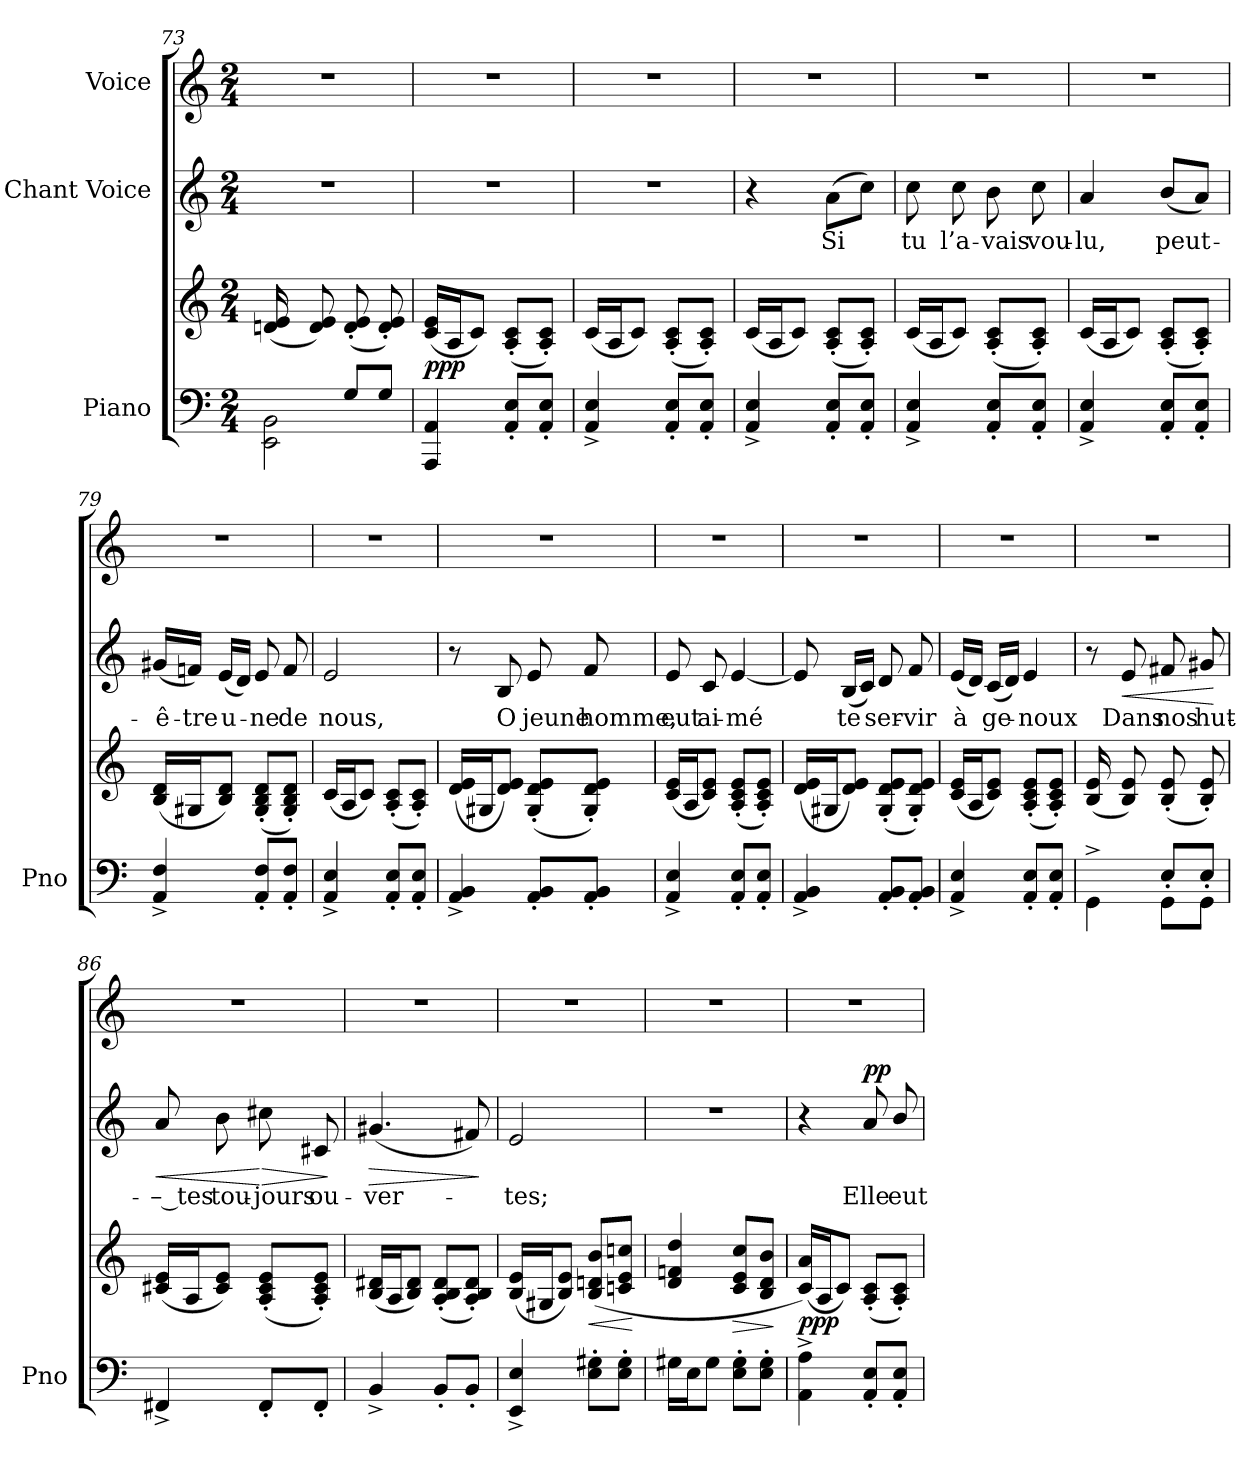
**kern	**kern	**dynam	**kern	**text	**dynam	**kern
*part3	*part3	*part3	*part2	*part2	*part2	*part1
*staff4	*staff3	*staff3/4	*staff2	*staff2	*staff2	*staff1
*I"Piano	*	*	*I"Chant Voice	*	*	*I"Voice
*I'Pno	*	*	*	*	*	*
*clefF4	*clefG2	*	*clefG2	*	*	*clefG2
*k[]	*k[]	*	*k[]	*	*	*k[]
*M2/4	*M2/4	*	*M2/4	*	*	*M2/4
=73	=73	=73	=73	=73	=73	=73
*^	*	*	*	*	*	*
*	*^	*	*	*	*	*	*
16ryy	4ryy	2EE\ 2BB\	(16dn/ 16e/LL	.	2r	.	.	2r
16G#X/J	.	.	16ryy	.	.	.	.	.
4.ryy	.	.	8d/ 8e/J)	.	.	.	.	.
.	8G#/L	.	(>8d/'> 8e/'>L	.	.	.	.	.
.	8G#/J	.	8d/'> 8e/'>J)	.	.	.	.	.
*	*v	*v	*	*	*	*	*	*
=74	=74	=74	=74	=74	=74	=74	=74
!	!	!	!LO:DY:b	!	!	!	!
*v	*v	*	*	*	*	*	*
4AAA/ 4AA/	(>16c/ 16e/LL	ppp	2r	.	.	2r
.	16A/J	.	.	.	.	.
.	8c/J)	.	.	.	.	.
8AA/' 8E/'L	(>8A/'> 8c/'>L	.	.	.	.	.
8AA/' 8E/'J	8A/'> 8c/'>J)	.	.	.	.	.
=75	=75	=75	=75	=75	=75	=75
4AA/^ 4E/^	(>16c/LL	.	2r	.	.	2r
.	16A/J	.	.	.	.	.
.	8c/J)	.	.	.	.	.
8AA/' 8E/'L	(>8A/'> 8c/'>L	.	.	.	.	.
8AA/' 8E/'J	8A/'> 8c/'>J)	.	.	.	.	.
=76	=76	=76	=76	=76	=76	=76
4AA/^ 4E/^	(>16c/LL	.	4r	.	.	2r
.	16A/J	.	.	.	.	.
.	8c/J)	.	.	.	.	.
!	!	!	!	!	!LO:DY:a	!
!	!	!	!	!	!LO:DY:n=1:a	!
8AA/' 8E/'L	(>8A/'> 8c/'>L	.	(8a\L	Si	pp other-dynamics	.
8AA/' 8E/'J	8A/'> 8c/'>J)	.	8cc\J)	.	.	.
=77	=77	=77	=77	=77	=77	=77
4AA/^ 4E/^	(>16c/LL	.	8cc\	tu	.	2r
.	16A/J	.	.	.	.	.
.	8c/J)	.	8cc\	l’a-	.	.
8AA/' 8E/'L	(>8A/'> 8c/'>L	.	8b\	-vais	.	.
8AA/' 8E/'J	8A/'> 8c/'>J)	.	8cc\	vou-	.	.
=78	=78	=78	=78	=78	=78	=78
4AA/^ 4E/^	(>16c/LL	.	4a/	-lu,	.	2r
.	16A/J	.	.	.	.	.
.	8c/J)	.	.	.	.	.
8AA/' 8E/'L	(>8A/'> 8c/'>L	.	(8b/L	peut-	.	.
8AA/' 8E/'J	8A/'> 8c/'>J)	.	8a/J)	.	.	.
=79	=79	=79	=79	=79	=79	=79
4AA/^ 4F/^	(>16B/ 16d/LL	.	(16g#X/LL	-ê-	.	2r
.	16G#X/J	.	16fn/JJ)	-tre	.	.
.	8B/ 8d/J)	.	(16e/LL	-u-	.	.
.	.	.	16d/JJ)	.	.	.
8AA/' 8F/'L	(>8G#/'> 8B/'> 8d/'>L	.	8e/	-ne	.	.
8AA/' 8F/'J	8G#/'> 8B/'> 8d/'>J)	.	8f/	de	.	.
=80	=80	=80	=80	=80	=80	=80
4AA/^ 4E/^	(>16c/LL	.	2e/	nous,	.	2r
.	16A/J	.	.	.	.	.
.	8c/J)	.	.	.	.	.
8AA/' 8E/'L	(>8A/'> 8c/'>L	.	.	.	.	.
8AA/' 8E/'J	8A/'> 8c/'>J)	.	.	.	.	.
=81	=81	=81	=81	=81	=81	=81
4AA/^ 4BB/^	(>16d/ 16e/LL	.	8r	.	.	2r
.	16G#X/J	.	.	.	.	.
.	8d/ 8e/J)	.	8B/	O	.	.
8AA/' 8BB/'L	(>8G#/'> 8d/'> 8e/'>L	.	8e/	jeune	.	.
8AA/' 8BB/'J	8G#/'> 8d/'> 8e/'>J)	.	8f/	homme,	.	.
=82	=82	=82	=82	=82	=82	=82
4AA/^ 4E/^	(>16c/ 16e/LL	.	8e/	eut	.	2r
.	16A/J	.	.	.	.	.
.	8c/ 8e/J)	.	8c/	ai-	.	.
8AA/' 8E/'L	(>8A/'> 8c/'> 8e/'>L	.	[4e/	-mé	.	.
8AA/' 8E/'J	8A/'> 8c/'> 8e/'>J)	.	.	.	.	.
=83	=83	=83	=83	=83	=83	=83
4AA/^ 4BB/^	(>16d/ 16e/LL	.	8e/]	.	.	2r
.	16G#X/J	.	.	.	.	.
.	8d/ 8e/J)	.	(16B/LL	te	.	.
.	.	.	16c/JJ)	.	.	.
8AA/' 8BB/'L	(>8G#/'> 8d/'> 8e/'>L	.	8d/	ser-	.	.
8AA/' 8BB/'J	8G#/'> 8d/'> 8e/'>J)	.	8f/	-vir	.	.
=84	=84	=84	=84	=84	=84	=84
4AA/^ 4E/^	(>16c/ 16e/LL	.	(16e/LL	à	.	2r
.	16A/J	.	16d/JJ)	.	.	.
.	8c/ 8e/J)	.	(16c/LL	ge-	.	.
.	.	.	16d/JJ)	.	.	.
8AA/' 8E/'L	(>8A/'> 8c/'> 8e/'>L	.	4e/	-noux	.	.
8AA/' 8E/'J	8A/'> 8c/'> 8e/'>J)	.	.	.	.	.
=85	=85	=85	=85	=85	=85	=85
*^	*	*	*	*	*	*
*	*^	*	*	*	*	*	*
16ryy	4ryy	4GG^<\	(16B/ 16e/LL	.	8r	.	.	2r
16E/J	.	.	16ryy	.	.	.	.	.
!	!	!	!	!	!	!	!LO:HP:b	!
4.ryy	.	.	8B/ 8e/J)	.	8e/	Dans	<	.
.	8E/L	8GG'<\L	(>8B/'> 8e/'>L	.	8f#X/	nos	.	.
.	8E/J	8GG'<\J	8B/'> 8e/'>J)	.	8g#X/	hut-	.	.
*v	*v	*v	*	*	*	*	*	*
.	.	.	.	.	[	.
=86	=86	=86	=86	=86	=86	=86
!	!	!	!	!	!LO:HP:b	!
4FF#X^/	(>16c#X/ 16e/LL	.	8a/	-– tes	<	2r
.	16A/J	.	.	.	.	.
.	8c#/ 8e/J)	.	8b\	tou-	.	.
!	!	!	!	!	!LO:HP:n=1:b	!
8FF#'/L	(>8A/'> 8c#/'> 8e/'>L	.	8cc#X\	-jours	[ >	.
8FF#'/J	8A/'> 8c#/'> 8e/'>J)	.	8c#X/	ou-	.	.
.	.	.	.	.	]	.
=87	=87	=87	=87	=87	=87	=87
!	!	!	!	!	!LO:HP:b	!
4BB^/	(>16B/ 16d#X/LL	.	(4.g#X/	-ver-	>	2r
.	16A/J	.	.	.	.	.
.	8B/ 8d#/J)	.	.	.	.	.
8BB'/L	(>8A/'> 8B/'> 8d#/'>L	.	.	.	.	.
8BB'/J	8A/'> 8B/'> 8d#/'>J)	.	8f#X/)	.	.	.
.	.	.	.	.	]	.
=88	=88	=88	=88	=88	=88	=88
4EE/^ 4E/^	(>16B/ 16e/LL	.	2e/	-tes;	.	2r
.	16G#X/J	.	.	.	.	.
.	8B/ 8e/J)	.	.	.	.	.
!	!	!LO:HP:b	!	!	!	!
8E\' 8G#X\'L	(8B/ 8dn/ 8b/L	<	.	.	.	.
8E\' 8G#\'J	8cn/ 8e/ 8ccn/J	.	.	.	.	.
.	.	[	.	.	.	.
=89	=89	=89	=89	=89	=89	=89
16G#X\LL	4d/ 4fn/ 4dd/	.	2r	.	.	2r
16E\J	.	.	.	.	.	.
8G#\J	.	.	.	.	.	.
!	!	!LO:HP:b	!	!	!	!
8E\' 8G#\'L	8c/ 8e/ 8cc/L	>	.	.	.	.
8E\' 8G#\'J	8B/ 8d/ 8b/J	.	.	.	.	.
.	.	]	.	.	.	.
=90	=90	=90	=90	=90	=90	=90
!	!	!LO:DY:b	!	!	!	!
4AA\^< 4A\^<	(>16c/ 16a/LL)	ppp	4r	.	.	2r
.	16A/J	.	.	.	.	.
.	8c/J)	.	.	.	.	.
!	!	!	!	!	!LO:DY:a	!
8AA/' 8E/'L	(>8A/'> 8c/'>L	.	8a/	Elle	pp	.
8AA/' 8E/'J	8A/'> 8c/'>J)	.	8b/	eut	.	.
=	=	=	=	=	=	=
*-	*-	*-	*-	*-	*-	*-
